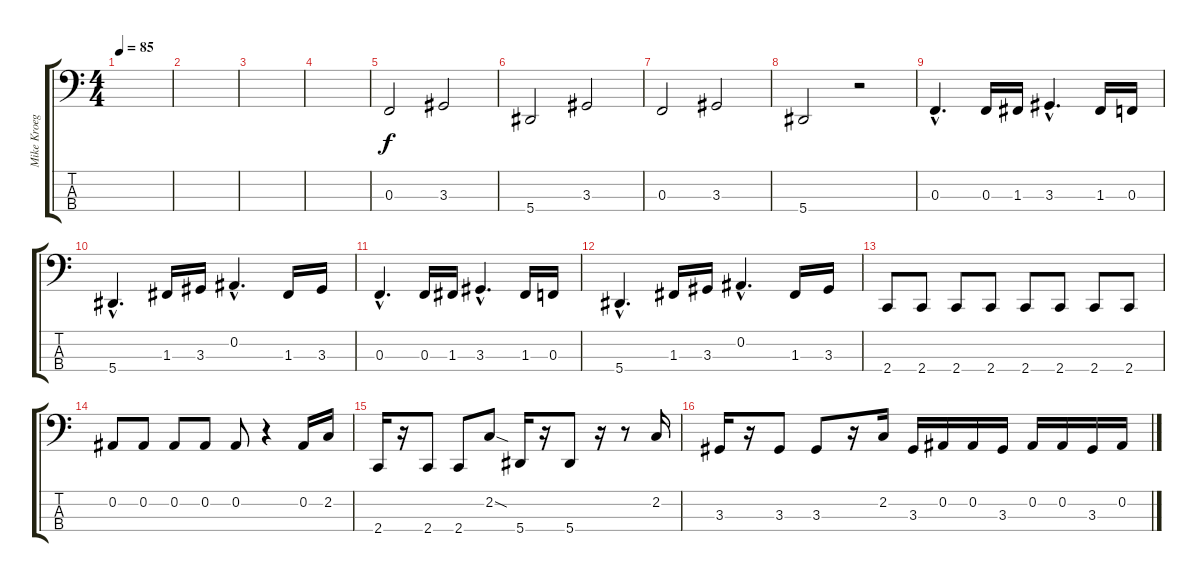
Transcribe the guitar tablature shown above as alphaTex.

\track ("Mike Kroeger (Bass)" "Mike Kroeg") {instrument electricbassfinger}
\staff {score tabs}
\tuning (Eb2 Bb1 F1 Bb0) {hide}
\ts (4 4)
\tempo 85
\clef f4
\ks c
|
|
|
|
0.3.2{volume 6} 3.3.2 |
5.4.2 3.3.2 |
0.3.2 3.3.2 |
5.4.2 r.2 |
0.3{hac}.4{d volume 16} 0.3.16 1.3.16 3.3{hac}.4{d} 1.3.16 0.3.16 |
5.4{hac}.4{d} 1.3.16 3.3.16 0.2{hac}.4{d} 1.3.16 3.3.16 |
0.3{hac}.4{d} 0.3.16 1.3.16 3.3{hac}.4{d} 1.3.16 0.3.16 |
5.4{hac}.4{d} 1.3.16 3.3.16 0.2{hac}.4{d} 1.3.16 3.3.16 |
2.4.8 2.4.8 2.4.8 2.4.8 2.4.8 2.4.8 2.4.8 2.4.8 |
0.2.8 0.2.8 0.2.8 0.2.8 0.2.8 r.4 0.2.16 2.2.16 |
2.4.16 r.16 2.4.8 2.4.8 2.2{sod}.8 5.4.16 r.16 5.4.8 r.16 r.8 2.2.16 |
3.3.16 r.16 3.3.8 3.3.8 r.16 2.2.16 3.3.16 0.2.16 0.2.16 3.3.16 0.2.16 0.2.16 3.3.16 0.2.16
